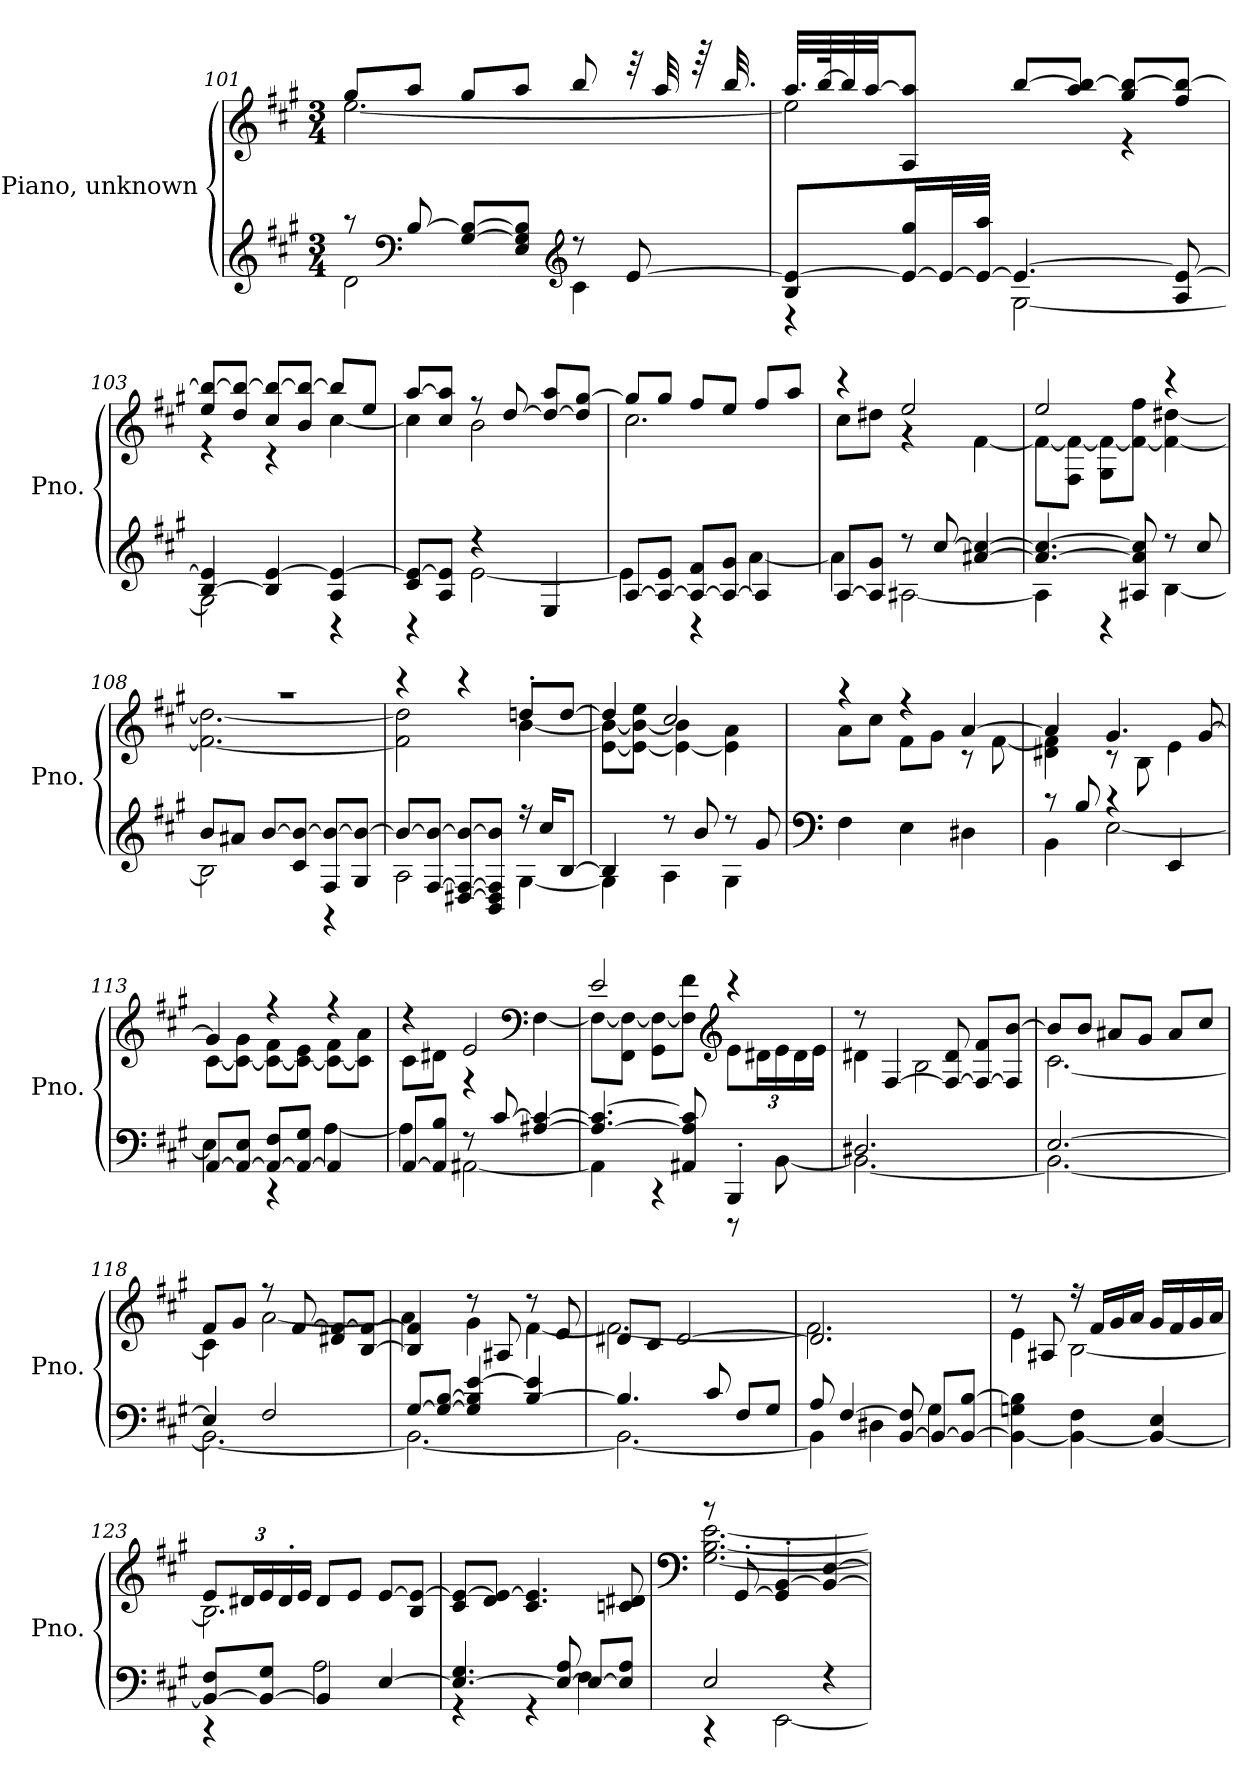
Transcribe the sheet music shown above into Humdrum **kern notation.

**kern	**kern
*part1	*part1
*staff2	*staff1
*I"Piano, unknown	*
*I'Pno.	*
!!LO:LB:g=z
*clefG2	*clefG2
*k[f#c#g#]	*k[f#c#g#]
*M3/4	*M3/4
=101	=101
*^	*^
8r	2d\	8gg#/L	[2.ee\
*clefF4	*	*	*
[8B/	.	8aa/J	.
[8G#/ 8B/_L	.	8gg#/L	.
8E/ 8G#/] 8B/]J	.	8aa/J	.
*clefG2	*	*	*
8r	4c#\	8bb/	.
[8e/	.	32r	.
.	.	32aa/	.
.	.	64r	.
.	.	32.bb/	.
=102	=102	=102	=102
8B/ 8e/_L	4r	32.aa/LLL	2ee\]
.	.	[64bb/K	.
.	.	32bb/]	.
.	.	[32aa/JJ	.
16e/_ 16gg#/L	.	8A/ 8aa/]J	.
32e/L_	.	.	.
32e/_ 32aa/JJJ	.	.	.
4.e/_	[2G#\	[8bb/L	.
.	.	8aa/ 8bb/_J	.
.	.	8gg#/ 8bb/_L	4r
8A/ 8e/_	.	8ff#/ 8bb/_J	.
=103	=103	=103	=103
[4B/ 4e/]	2G#\]	8ee/ 8bb/_L	4r
.	.	8dd/ 8bb/_J	.
4B/] [4e/	.	8cc#/ 8bb/_L	4r
.	.	8b/ 8bb/_J	.
4A/ 4e/_	4r	8bb/L]	[4cc#\
.	.	8ee/J	.
!!LO:LB:g=z	!!
=104	=104	=104	=104
8c#/ 8e/_L	4r	[8aa/L	4cc#\]
8A/ 8e/]J	.	8cc#/ 8aa/]J	.
4r	[2e\	8r	2b\
.	.	[8dd/	.
4E/	.	8dd/_ 8aa/L	.
.	.	8dd/] [8gg#/J	.
=105	=105	=105	=105
[8A/L	4e\]	8gg#/L]	2.cc#\
8A/_ 8e/J	.	8gg#/J	.
8A/_ 8f#/L	4r	8ff#/L	.
8A/_ 8g#/J	.	8ee/J	.
4A/]	[4a\	8ff#/L	.
.	.	8aa/J	.
=106	=106	=106	=106
[8A/L	4a\]	4r	8cc#\L
8A/] 8g#/J	.	.	8dd#X\J
8r	[2A#X\	2ee/	4r
[8cc#/	.	.	.
[4a#X/ 4cc#/_	.	.	[4f#\
=107	=107	=107	=107
4.a#/_ 4.cc#/_	4A#\]	2ee/	8f#\L_
.	.	.	8F#\ 8f#\_J
.	4r	.	8G#\ 8f#\_L
8A#X/ 8a#/] 8cc#/]	.	.	8f#\_ 8ff#\J
8r	[4B\	4r	4f#\_ [4dd#X\
8cc#/	.	.	.
!!LO:LB:g=z	!!
=108	=108	=108	=108
8b/L	2B\]	2.r	2.f#\_ 2.dd#\_
8a#X/J	.	.	.
[8b/L	.	.	.
8c#/ 8b/_J	.	.	.
8F#/ 8b/_L	4r	.	.
8G#/ 8b/_J	.	.	.
=109	=109	=109	=109
8b/L_	2A\	4r	2f#\] 2dd#\]
[8F#/ 8b/_J	.	.	.
[8D#X/ 8F#/_ 8b/_L	.	4r	.
8BB/ 8D#/] 8F#/] 8b/]J	.	.	.
16r	[4G#\	8ddn'/L	[4b\
16cc#/KL	.	.	.
[8B/J	.	[8dd/J	.
=110	=110	=110	=110
4B/]	4G#\]	4dd/]	[8e\ 8b\_L
.	.	.	8e\_ 8b\_ 8ee\J
8r	4A\	2cc#/	4e\_ 4b\]
8b/	.	.	.
8r	4G#\	.	4e\] 4a\
8g#/	.	.	.
*v	*v	*	*
=111	=111	=111
*clefF4	*	*
4F#\	4r	8a\L
.	.	8cc#\J
4E\	4r	8f#\L
.	.	8g#\J
4D#X\	[4a/	8r
.	.	[8f#\
!!LO:LB:g=z	!!
=112	=112	=112
*^	*	*
8r	4BB\	4a/]	4d#X\ 4f#\]
8B/	.	.	.
4r	[2E\	4.g#/	8r
.	.	.	8B\
4EE/	.	.	4e\
.	.	[8g#/	.
=113	=113	=113	=113
[8AA/L	4E\]	4g#/]	[8c#\L
8AA/_ 8E/J	.	.	8c#\_ 8g#\J
8AA/_ 8F#/L	4r	4r	8c#\_ 8f#\L
8AA/_ 8G#/J	.	.	8c#\_ 8e\J
4AA/]	[4A\	4r	8c#\_ 8f#\L
.	.	.	8c#\] 8a\J
=114	=114	=114	=114
[8AA/L	4A\]	4r	8c#\L
8AA/] 8B/J	.	.	8d#X\J
8r	[2AA#X\	2e/	4r
[8c#/	.	.	.
*	*	*clefF4	*
[4A#X/ 4c#/_	.	.	[4F#\
=115	=115	=115	=115
4.A#/_ 4.c#/_	4AA#\]	2e/	8F#\L_
.	.	.	8FF#\ 8F#\_J
.	4r	.	8GG#\ 8F#\_L
8AA#X/ 8A#/] 8c#/]	.	.	8F#\] 8f#\J
*	*	*clefG2	*
*	*	*	*Xbrackettup
4BBB'/	8r	4r	12e\L
.	.	.	24d#X\L
.	[8BB\	.	24e\
.	.	.	24d#\
.	.	.	24e\JJ
!!LO:LB:g=z	!!
=116	=116	=116	=116
2.D#X/	2.BB\_	8r	4d#X\
.	.	[4F#/	.
.	.	.	2B\
.	.	8F#/_ 8d#/	.
.	.	8F#/_ 8f#/L	.
.	.	8F#/] [8b/J	.
=117	=117	=117	=117
[2.E/	2.BB\_	8b/L]	[2.c#\
.	.	8b/J	.
.	.	8a#X/L	.
.	.	8g#/J	.
.	.	8a#/L	.
.	.	8cc#/J	.
=118	=118	=118	=118
4E/]	2.BB\_	8f#/L	4c#\]
.	.	8g#/J	.
2F#/	.	8r	[2a\
.	.	[8f#/	.
.	.	8d#X/ 8f#/_L	.
.	.	[8B/ 8f#/_J	.
=119	=119	=119	=119
[8G#/L	2.BB\_	4B/] 4f#/]	4a\]
8G#/_ [8B/J	.	.	.
4G#/] 4B/] [4e/	.	8r	4g#\
.	.	8A#X/	.
[4B/ 4e/]	.	8r	[4f#\
.	.	8e/	.
!!LO:PB:g=z	!!
=120	=120	=120	=120
4.B/]	2.BB\_	8d#X/L	2.f#\_
.	.	8c#/J	.
.	.	[2d#/	.
8c#/	.	.	.
8F#/L	.	.	.
8G#/J	.	.	.
=121	=121	=121	=121
8A/	4BB\]	2.d#/]	2.f#\]
[4F#/	.	.	.
.	4D#X\	.	.
[8BB/ 8F#/]	.	.	.
8BB/L_	4G#\	.	.
8BB/_ [8B/J	.	.	.
*v	*v	*	*
=122	=122	=122
4BB\_ 4Gn\ 4B\]	8r	4e\
.	8A#X/	.
4BB\_ 4F#\	16r	[2B\
.	16f#/LL	.
.	16g#/	.
.	16a/JJ	.
4BB/_ 4E/	16g#/LL	.
.	16f#/	.
.	16g#/	.
.	16a/JJ	.
=123	=123	=123
*^	*	*
8BB/_ 8F#/L	4r	12e/L	2.B\]
.	.	24d#X/L	.
8BB/_ 8G#/J	.	24e/	.
.	.	24d#'/	.
.	.	24e/JJ	.
4BB/]	2A\	8d#/L	.
.	.	8e/J	.
[4E/	.	[8e/L	.
.	.	8B/ 8e/_J	.
*	*	*v	*v
!!LO:LB:g=z
=124	=124	=124
4.E/_ 4.G#/	4r	8c#/ 8e/_L
.	.	8d/ 8e/_J
.	4r	4.c#/ 4.e/]
8E/_ 8A/	.	.
8E/L_	4F#\	.
8E/] 8A/J	.	8cn/ 8d#X/
=125	=125	=125
*	*	*clefF4
*	*	*^
2E/	4r	8r	[2.G#\ [2.B\ [2.e\
.	.	[8GG#'/	.
.	[2EE\	4GG#/]' [4BB/'	.
4r	.	4BB/_ [4E/	.
*v	*v	*	*
*	*v	*v
=	=
*-	*-
